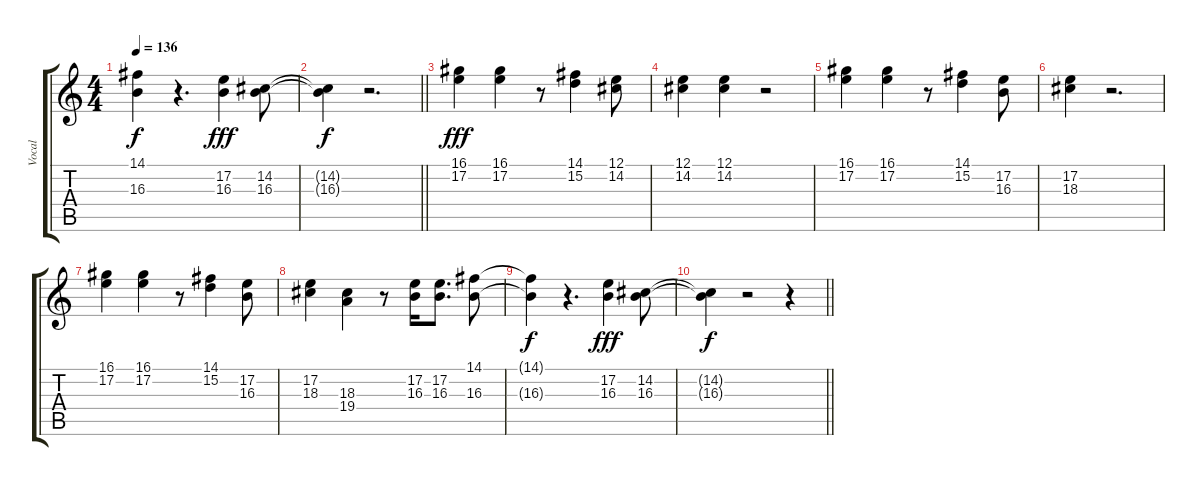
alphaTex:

\track ("Vocal" "Vocal") {instrument lead2sawtooth}
\staff {score tabs}
\tuning (E4 B3 G3 D3 A2 E2) {hide}
\ts (4 4)
\tempo 136
\clef g2
\ks c
(14.1{t} 16.3{t}).4{dy f} r.4{d} (17.2 16.3).4{dy fff} (14.2 16.3).8 |
\barLineRight lightlight
(14.2{t} 16.3{t}).4{dy f} r.2{d} |
(16.1 17.2).4{dy fff} (16.1 17.2).4 r.8 (14.1 15.2).4 (12.1 14.2).8 |
(12.1 14.2).4 (12.1 14.2).4 r.2 |
(16.1 17.2).4 (16.1 17.2).4 r.8 (14.1 15.2).4 (17.2 16.3).8 |
(17.2 18.3).4 r.2{d} |
(16.1 17.2).4 (16.1 17.2).4 r.8 (14.1 15.2).4 (17.2 16.3).8 |
(17.2 18.3).4 (18.3 19.4).4 r.8 (17.2 16.3).16 (17.2 16.3).8{d} (14.1 16.3).8 |
(14.1{t} 16.3{t}).4{dy f} r.4{d} (17.2 16.3).4{dy fff} (14.2 16.3).8 |
\barLineRight lightlight
(14.2{t} 16.3{t}).4{dy f} r.2 r.4
